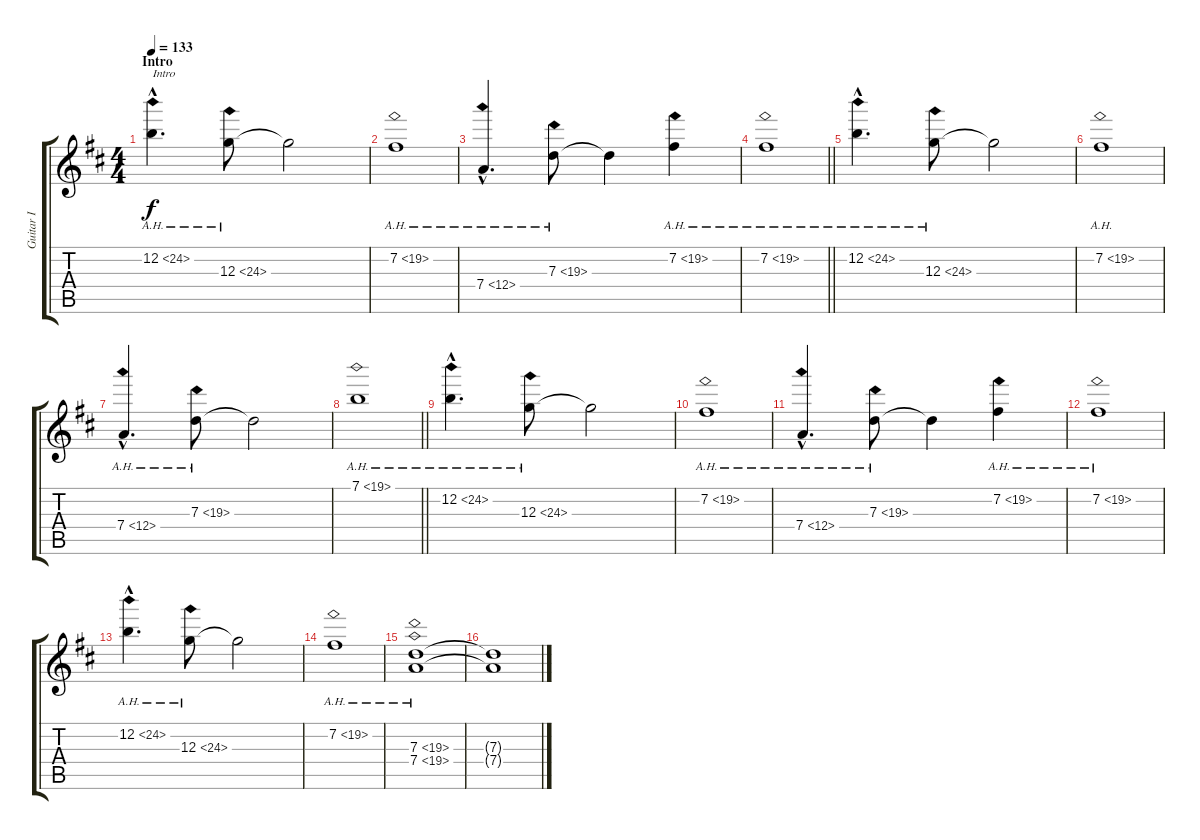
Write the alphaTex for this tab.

\track ("Guitar I" "Guitar I") {instrument distortionguitar}
\staff {score tabs}
\tuning (E4 B3 G3 D3 A2 E2) {hide}
\ts (4 4)
\section ("" "Intro")
\tempo 133
\clef g2
\ks d
12.2{ah 12 hac}.4{d txt "Intro" dy f instrument distortionguitar} 12.3{ah 12}.8 12.3{t}.2 |
7.2{ah 12}.1 |
7.4{ah 5 hac}.4{d} 7.3{ah 12}.8 7.3{t}.4 7.2{ah 12}.4 |
\barLineRight lightlight
7.2{ah 12}.1 |
12.2{ah 12 hac}.4{d} 12.3{ah 12}.8 12.3{t}.2 |
7.2{ah 12}.1 |
7.4{ah 5 hac}.4{d} 7.3{ah 12}.8 7.3{t}.2 |
\barLineRight lightlight
7.1{ah 12}.1 |
12.2{ah 12 hac}.4{d} 12.3{ah 12}.8 12.3{t}.2 |
7.2{ah 12}.1 |
7.4{ah 5 hac}.4{d} 7.3{ah 12}.8 7.3{t}.4 7.2{ah 12}.4 |
7.2{ah 12}.1 |
12.2{ah 12 hac}.4{d} 12.3{ah 12}.8 12.3{t}.2 |
7.2{ah 12}.1 |
(7.3{ah 12} 7.4{ah 12}).1 |
(7.3{t} 7.4{t}).1
